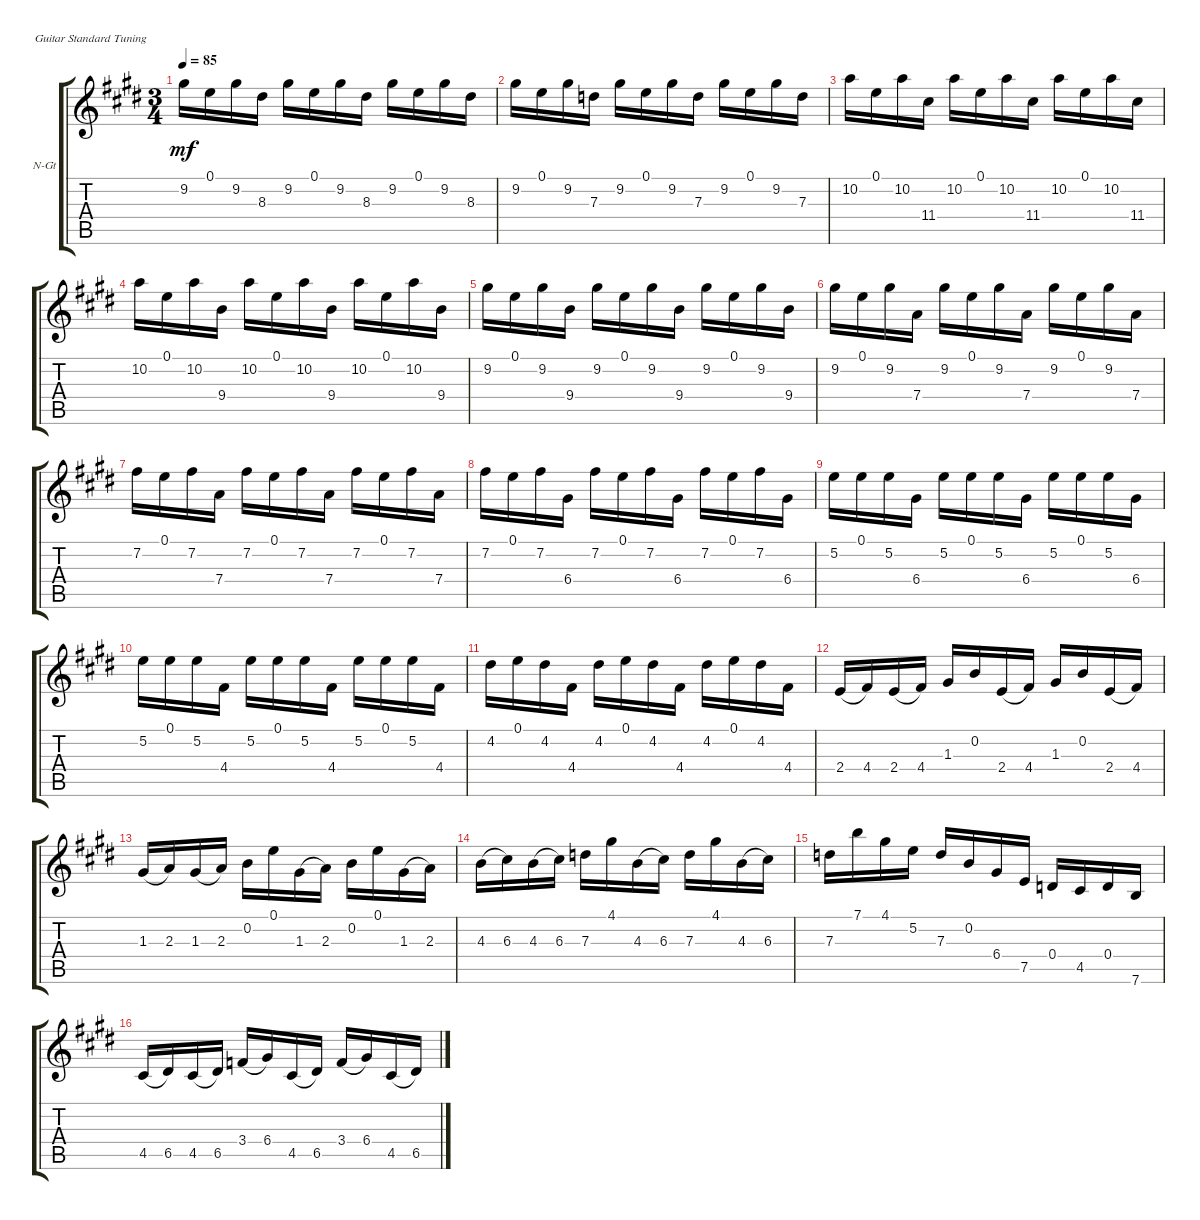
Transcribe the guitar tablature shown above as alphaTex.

\defaultSystemsLayout 4
\bracketExtendMode groupsimilarinstruments
\firstSystemTrackNameOrientation horizontal
\otherSystemsTrackNameOrientation horizontal
\track ("Nylon Guitar" "N-Gt") {instrument acousticguitarnylon}
\staff {score tabs}
\tuning (E4 B3 G3 D3 A2 E2)
\ts (3 4)
\tempo 85
\clef g2
\ks e
9.2.16{dy mf} 0.1.16 9.2.16 8.3.16 9.2.16 0.1.16 9.2.16 8.3.16 9.2.16 0.1.16 9.2.16 8.3.16 |
9.2.16 0.1.16 9.2.16 7.3.16 9.2.16 0.1.16 9.2.16 7.3.16 9.2.16 0.1.16 9.2.16 7.3.16 |
10.2.16 0.1.16 10.2.16 11.4.16 10.2.16 0.1.16 10.2.16 11.4.16 10.2.16 0.1.16 10.2.16 11.4.16 |
10.2.16 0.1.16 10.2.16 9.4.16 10.2.16 0.1.16 10.2.16 9.4.16 10.2.16 0.1.16 10.2.16 9.4.16 |
9.2.16 0.1.16 9.2.16 9.4.16 9.2.16 0.1.16 9.2.16 9.4.16 9.2.16 0.1.16 9.2.16 9.4.16 |
9.2.16 0.1.16 9.2.16 7.4.16 9.2.16 0.1.16 9.2.16 7.4.16 9.2.16 0.1.16 9.2.16 7.4.16 |
7.2.16 0.1.16 7.2.16 7.4.16 7.2.16 0.1.16 7.2.16 7.4.16 7.2.16 0.1.16 7.2.16 7.4.16 |
7.2.16 0.1.16 7.2.16 6.4.16 7.2.16 0.1.16 7.2.16 6.4.16 7.2.16 0.1.16 7.2.16 6.4.16 |
5.2.16 0.1.16 5.2.16 6.4.16 5.2.16 0.1.16 5.2.16 6.4.16 5.2.16 0.1.16 5.2.16 6.4.16 |
5.2.16 0.1.16 5.2.16 4.4.16 5.2.16 0.1.16 5.2.16 4.4.16 5.2.16 0.1.16 5.2.16 4.4.16 |
4.2.16 0.1.16 4.2.16 4.4.16 4.2.16 0.1.16 4.2.16 4.4.16 4.2.16 0.1.16 4.2.16 4.4.16 |
2.4.16{legatoorigin} 4.4.16 2.4.16{legatoorigin} 4.4.16 1.3.16 0.2.16 2.4.16{legatoorigin} 4.4.16 1.3.16 0.2.16 2.4.16{legatoorigin} 4.4.16 |
1.3.16{legatoorigin} 2.3.16 1.3.16{legatoorigin} 2.3.16 0.2.16 0.1.16 1.3.16{legatoorigin} 2.3.16 0.2.16 0.1.16 1.3.16{legatoorigin} 2.3.16 |
4.3.16{legatoorigin} 6.3.16 4.3.16{legatoorigin} 6.3.16 7.3.16 4.1.16 4.3.16{legatoorigin} 6.3.16 7.3.16 4.1.16 4.3.16{legatoorigin} 6.3.16 |
7.3.16 7.1.16 4.1.16 5.2.16 7.3.16 0.2.16 6.4.16 7.5.16 0.4.16 4.5.16 0.4.16 7.6.16 |
4.5.16{legatoorigin} 6.5.16 4.5.16{legatoorigin} 6.5.16 3.4.16{legatoorigin} 6.4.16 4.5.16{legatoorigin} 6.5.16 3.4.16{legatoorigin} 6.4.16 4.5.16{legatoorigin} 6.5.16
